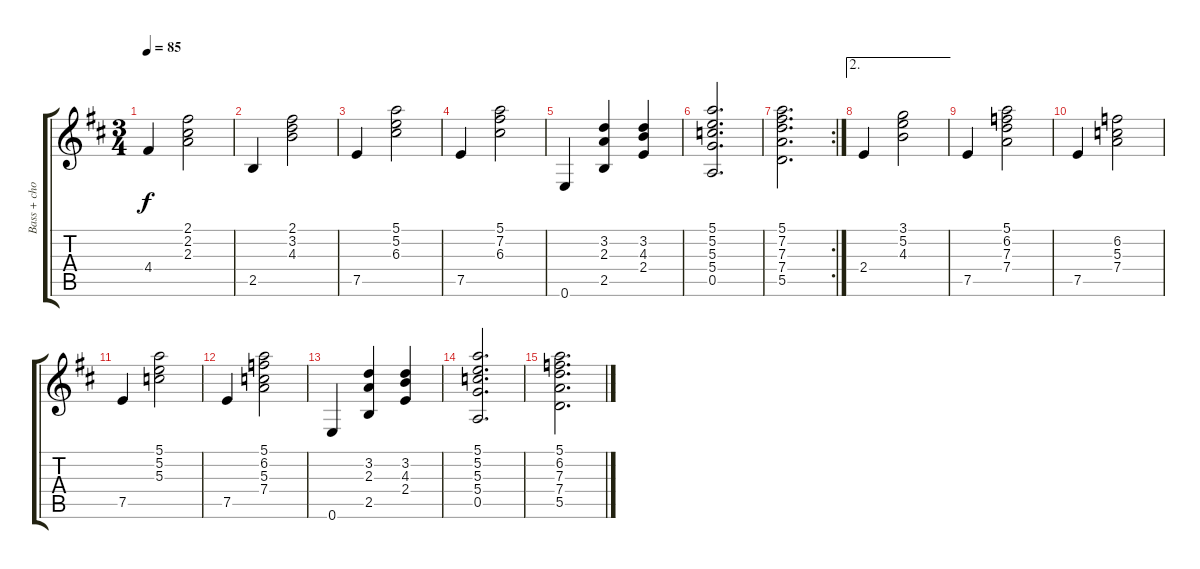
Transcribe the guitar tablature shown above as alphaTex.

\track ("Bass + chords" "Bass + cho") {instrument acousticguitarnylon}
\staff {score tabs}
\tuning (E4 B3 G3 D3 A2 E2) {hide}
\ts (3 4)
\tempo 85
\clef g2
\ks d
4.4.4{dy f} (2.1 2.2 2.3).2 |
2.5.4 (2.1 3.2 4.3).2 |
7.5.4 (5.1 5.2 6.3).2 |
7.5.4 (5.1 7.2 6.3).2 |
0.6.4 (3.2 2.3 2.5).4 (3.2 4.3 2.4).4 |
(5.1 5.2 5.3 5.4 0.5).2{d} |
\rc 2
(5.1 7.2 7.3 7.4 5.5).2{d} |
\ae 2
2.4.4 (3.1 5.2 4.3).2 |
7.5.4 (5.1 6.2 7.3 7.4).2 |
7.5.4 (6.2 5.3 7.4).2 |
7.5.4 (5.1 5.2 5.3).2 |
7.5.4 (5.1 6.2 5.3 7.4).2 |
0.6.4 (3.2 2.3 2.5).4 (3.2 4.3 2.4).4 |
(5.1 5.2 5.3 5.4 0.5).2{d} |
(5.1 6.2 7.3 7.4 5.5).2{d}
